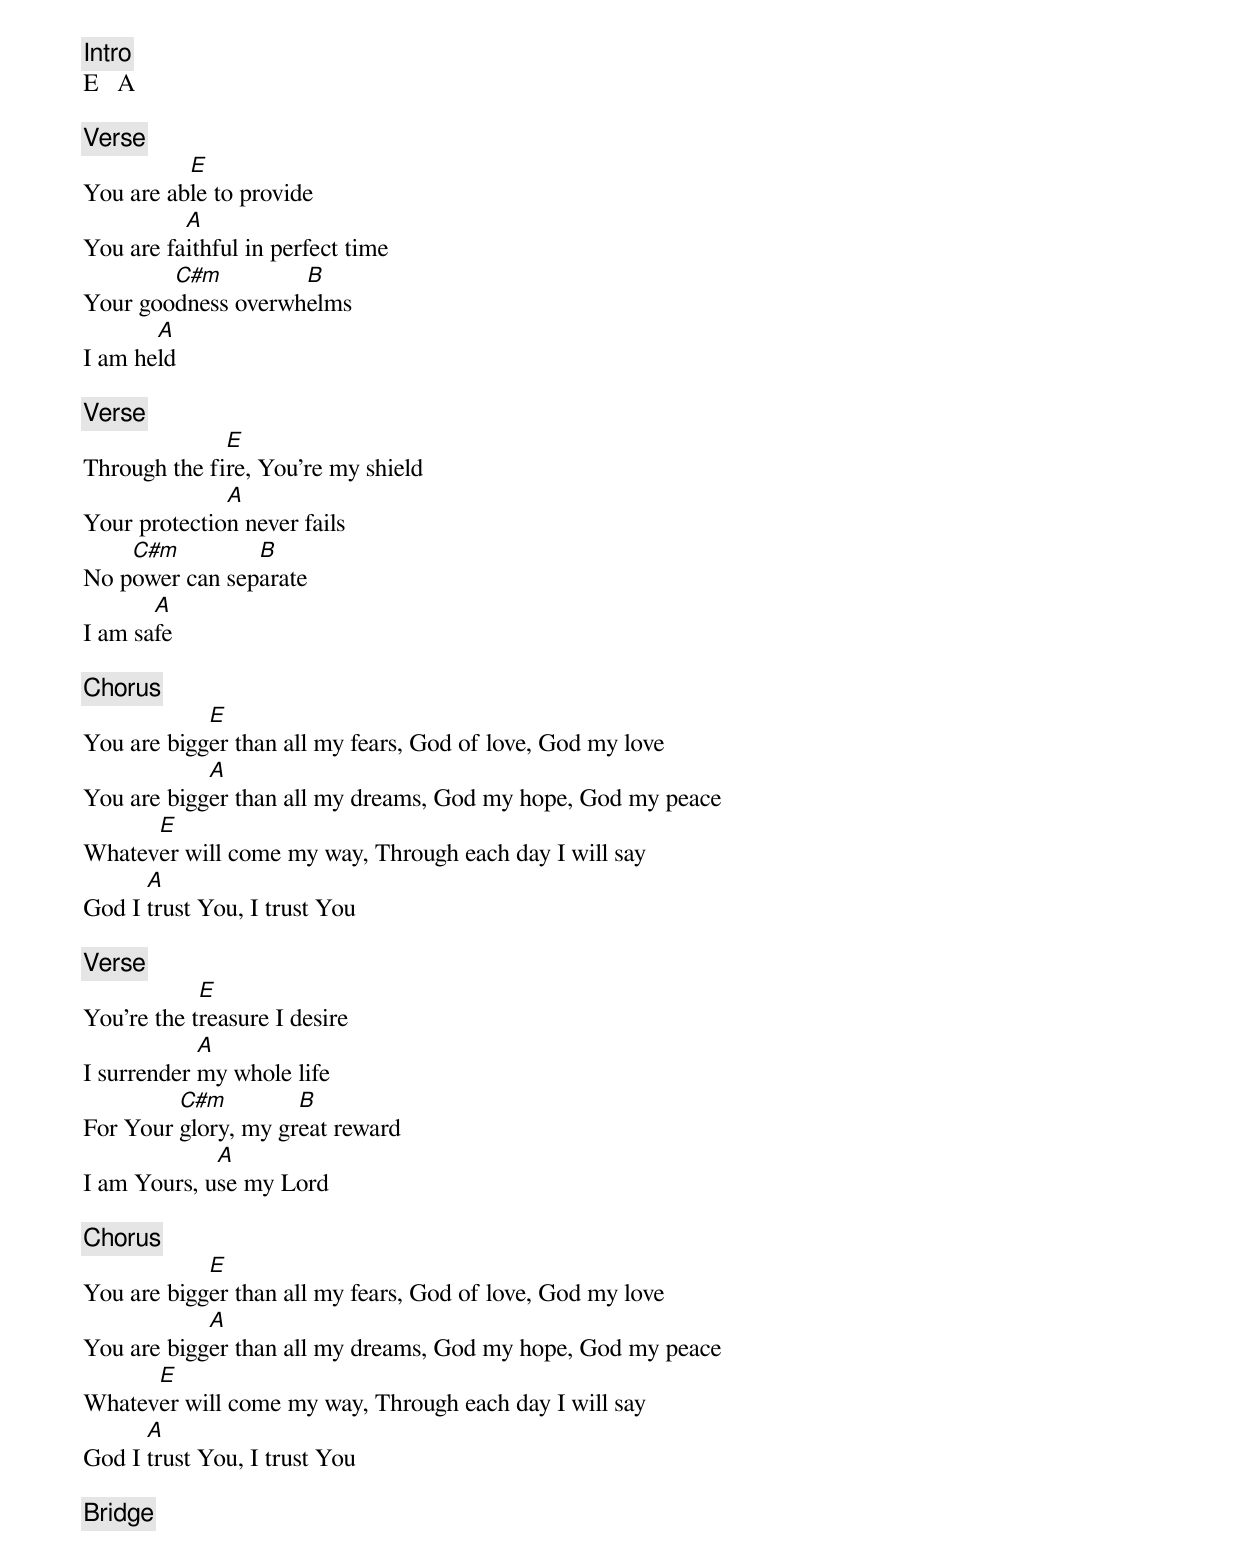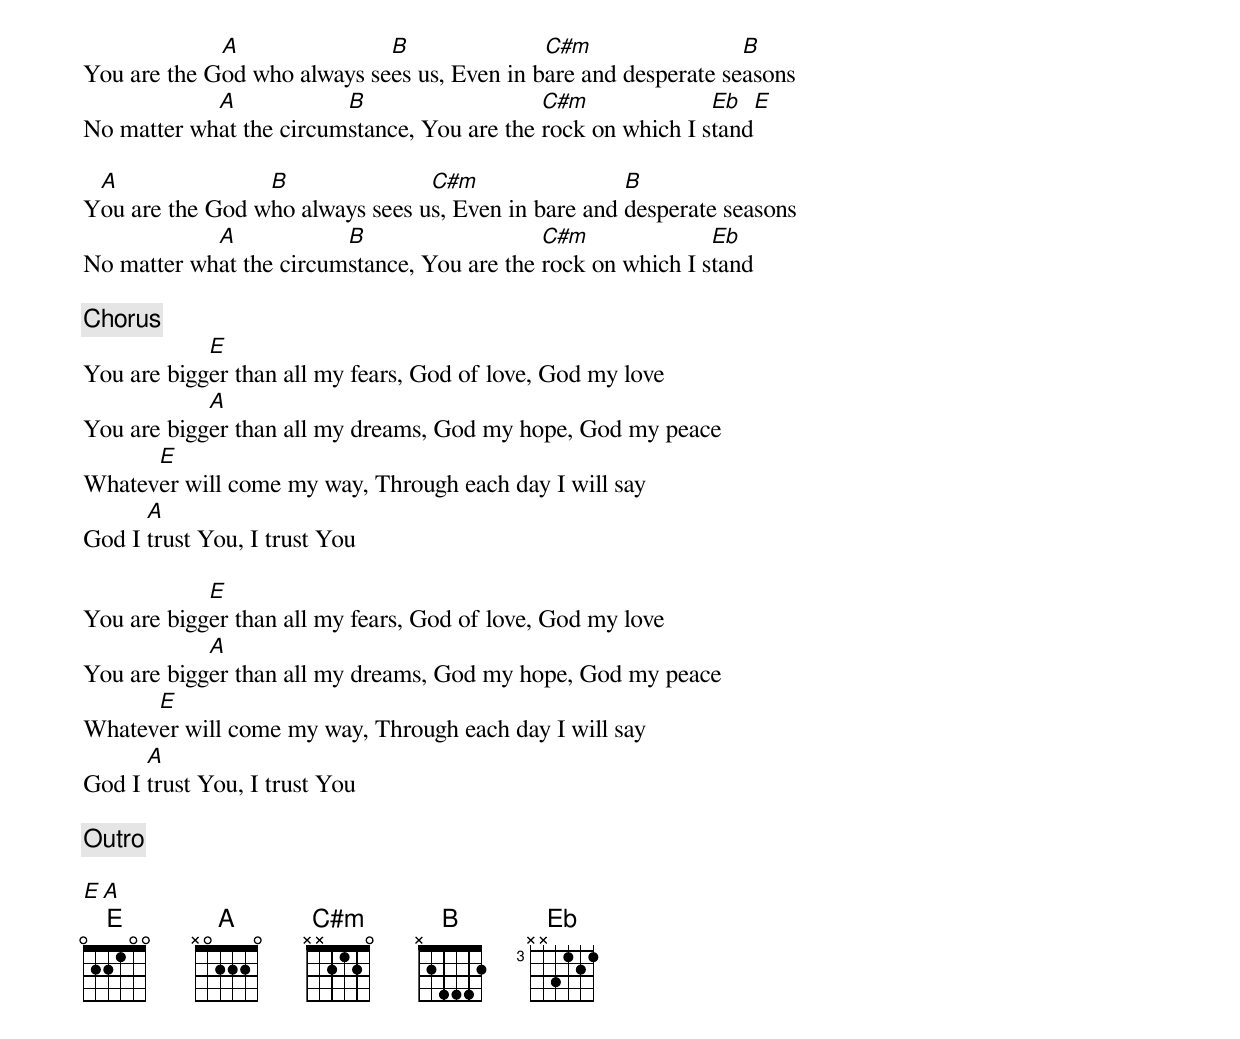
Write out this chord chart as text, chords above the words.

[Intro]
E   A

[Verse]
          E
You are able to provide
          A
You are faithful in perfect time
        C#m         B
Your goodness overwhelms
       A
I am held

[Verse]
              E
Through the fire, You’re my shield
              A
Your protection never fails
    C#m         B
No power can separate
       A
I am safe

[Chorus]
            E
You are bigger than all my fears, God of love, God my love
            A
You are bigger than all my dreams, God my hope, God my peace
      E
Whatever will come my way, Through each day I will say
      A
God I trust You, I trust You

[Verse]
            E
You’re the treasure I desire
            A
I surrender my whole life
         C#m         B
For Your glory, my great reward
             A
I am Yours, use my Lord

[Chorus]
            E
You are bigger than all my fears, God of love, God my love
            A
You are bigger than all my dreams, God my hope, God my peace
      E
Whatever will come my way, Through each day I will say
      A
God I trust You, I trust You

[Bridge]
             A               B               C#m                 B
You are the God who always sees us, Even in bare and desperate seasons
            A            B                   C#m              Eb  E
No matter what the circumstance, You are the rock on which I stand

 A               B               C#m                 B
You are the God who always sees us, Even in bare and desperate seasons
            A            B                   C#m              Eb
No matter what the circumstance, You are the rock on which I stand

[Chorus]
            E
You are bigger than all my fears, God of love, God my love
            A
You are bigger than all my dreams, God my hope, God my peace
      E
Whatever will come my way, Through each day I will say
      A
God I trust You, I trust You

            E
You are bigger than all my fears, God of love, God my love
            A
You are bigger than all my dreams, God my hope, God my peace
      E
Whatever will come my way, Through each day I will say
      A
God I trust You, I trust You

[Outro]

E   A
